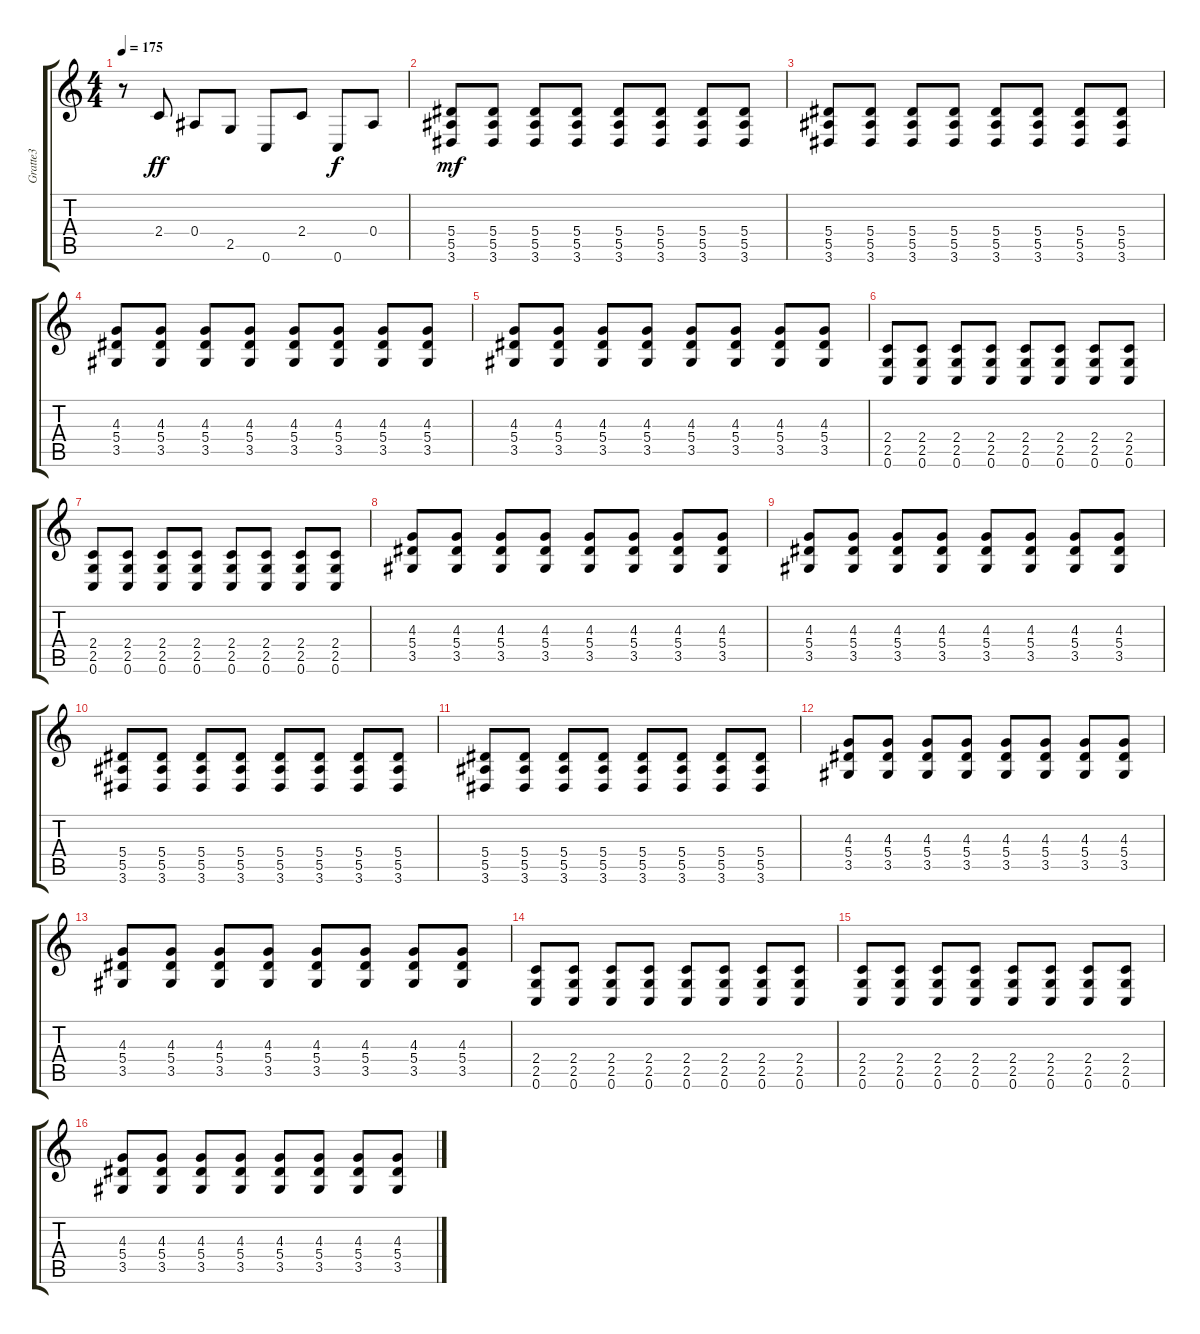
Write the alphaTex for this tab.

\track ("Gratte3" "Gratte3") {instrument distortionguitar}
\staff {score tabs}
\tuning (C4 G3 Eb3 Bb2 F2 C2) {hide}
\ts (4 4)
\tempo 175
\clef g2
\ks c
r.8{dy f} 2.4.8{dy ff} 0.4.8 2.5.8 0.6.8 2.4.8 0.6.8{dy f} 0.4.8 |
(5.4 5.5 3.6).8{dy mf} (5.4 5.5 3.6).8 (5.4 5.5 3.6).8 (5.4 5.5 3.6).8 (5.4 5.5 3.6).8 (5.4 5.5 3.6).8 (5.4 5.5 3.6).8 (5.4 5.5 3.6).8 |
(5.4 5.5 3.6).8 (5.4 5.5 3.6).8 (5.4 5.5 3.6).8 (5.4 5.5 3.6).8 (5.4 5.5 3.6).8 (5.4 5.5 3.6).8 (5.4 5.5 3.6).8 (5.4 5.5 3.6).8 |
(4.3 5.4 3.5).8 (4.3 5.4 3.5).8 (4.3 5.4 3.5).8 (4.3 5.4 3.5).8 (4.3 5.4 3.5).8 (4.3 5.4 3.5).8 (4.3 5.4 3.5).8 (4.3 5.4 3.5).8 |
(4.3 5.4 3.5).8 (4.3 5.4 3.5).8 (4.3 5.4 3.5).8 (4.3 5.4 3.5).8 (4.3 5.4 3.5).8 (4.3 5.4 3.5).8 (4.3 5.4 3.5).8 (4.3 5.4 3.5).8 |
(2.4 2.5 0.6).8 (2.4 2.5 0.6).8 (2.4 2.5 0.6).8 (2.4 2.5 0.6).8 (2.4 2.5 0.6).8 (2.4 2.5 0.6).8 (2.4 2.5 0.6).8 (2.4 2.5 0.6).8 |
(2.4 2.5 0.6).8 (2.4 2.5 0.6).8 (2.4 2.5 0.6).8 (2.4 2.5 0.6).8 (2.4 2.5 0.6).8 (2.4 2.5 0.6).8 (2.4 2.5 0.6).8 (2.4 2.5 0.6).8 |
(4.3 5.4 3.5).8 (4.3 5.4 3.5).8 (4.3 5.4 3.5).8 (4.3 5.4 3.5).8 (4.3 5.4 3.5).8 (4.3 5.4 3.5).8 (4.3 5.4 3.5).8 (4.3 5.4 3.5).8 |
(4.3 5.4 3.5).8 (4.3 5.4 3.5).8 (4.3 5.4 3.5).8 (4.3 5.4 3.5).8 (4.3 5.4 3.5).8 (4.3 5.4 3.5).8 (4.3 5.4 3.5).8 (4.3 5.4 3.5).8 |
(5.4 5.5 3.6).8 (5.4 5.5 3.6).8 (5.4 5.5 3.6).8 (5.4 5.5 3.6).8 (5.4 5.5 3.6).8 (5.4 5.5 3.6).8 (5.4 5.5 3.6).8 (5.4 5.5 3.6).8 |
(5.4 5.5 3.6).8 (5.4 5.5 3.6).8 (5.4 5.5 3.6).8 (5.4 5.5 3.6).8 (5.4 5.5 3.6).8 (5.4 5.5 3.6).8 (5.4 5.5 3.6).8 (5.4 5.5 3.6).8 |
(4.3 5.4 3.5).8 (4.3 5.4 3.5).8 (4.3 5.4 3.5).8 (4.3 5.4 3.5).8 (4.3 5.4 3.5).8 (4.3 5.4 3.5).8 (4.3 5.4 3.5).8 (4.3 5.4 3.5).8 |
(4.3 5.4 3.5).8 (4.3 5.4 3.5).8 (4.3 5.4 3.5).8 (4.3 5.4 3.5).8 (4.3 5.4 3.5).8 (4.3 5.4 3.5).8 (4.3 5.4 3.5).8 (4.3 5.4 3.5).8 |
(2.4 2.5 0.6).8 (2.4 2.5 0.6).8 (2.4 2.5 0.6).8 (2.4 2.5 0.6).8 (2.4 2.5 0.6).8 (2.4 2.5 0.6).8 (2.4 2.5 0.6).8 (2.4 2.5 0.6).8 |
(2.4 2.5 0.6).8 (2.4 2.5 0.6).8 (2.4 2.5 0.6).8 (2.4 2.5 0.6).8 (2.4 2.5 0.6).8 (2.4 2.5 0.6).8 (2.4 2.5 0.6).8 (2.4 2.5 0.6).8 |
(4.3 5.4 3.5).8 (4.3 5.4 3.5).8 (4.3 5.4 3.5).8 (4.3 5.4 3.5).8 (4.3 5.4 3.5).8 (4.3 5.4 3.5).8 (4.3 5.4 3.5).8 (4.3 5.4 3.5).8
